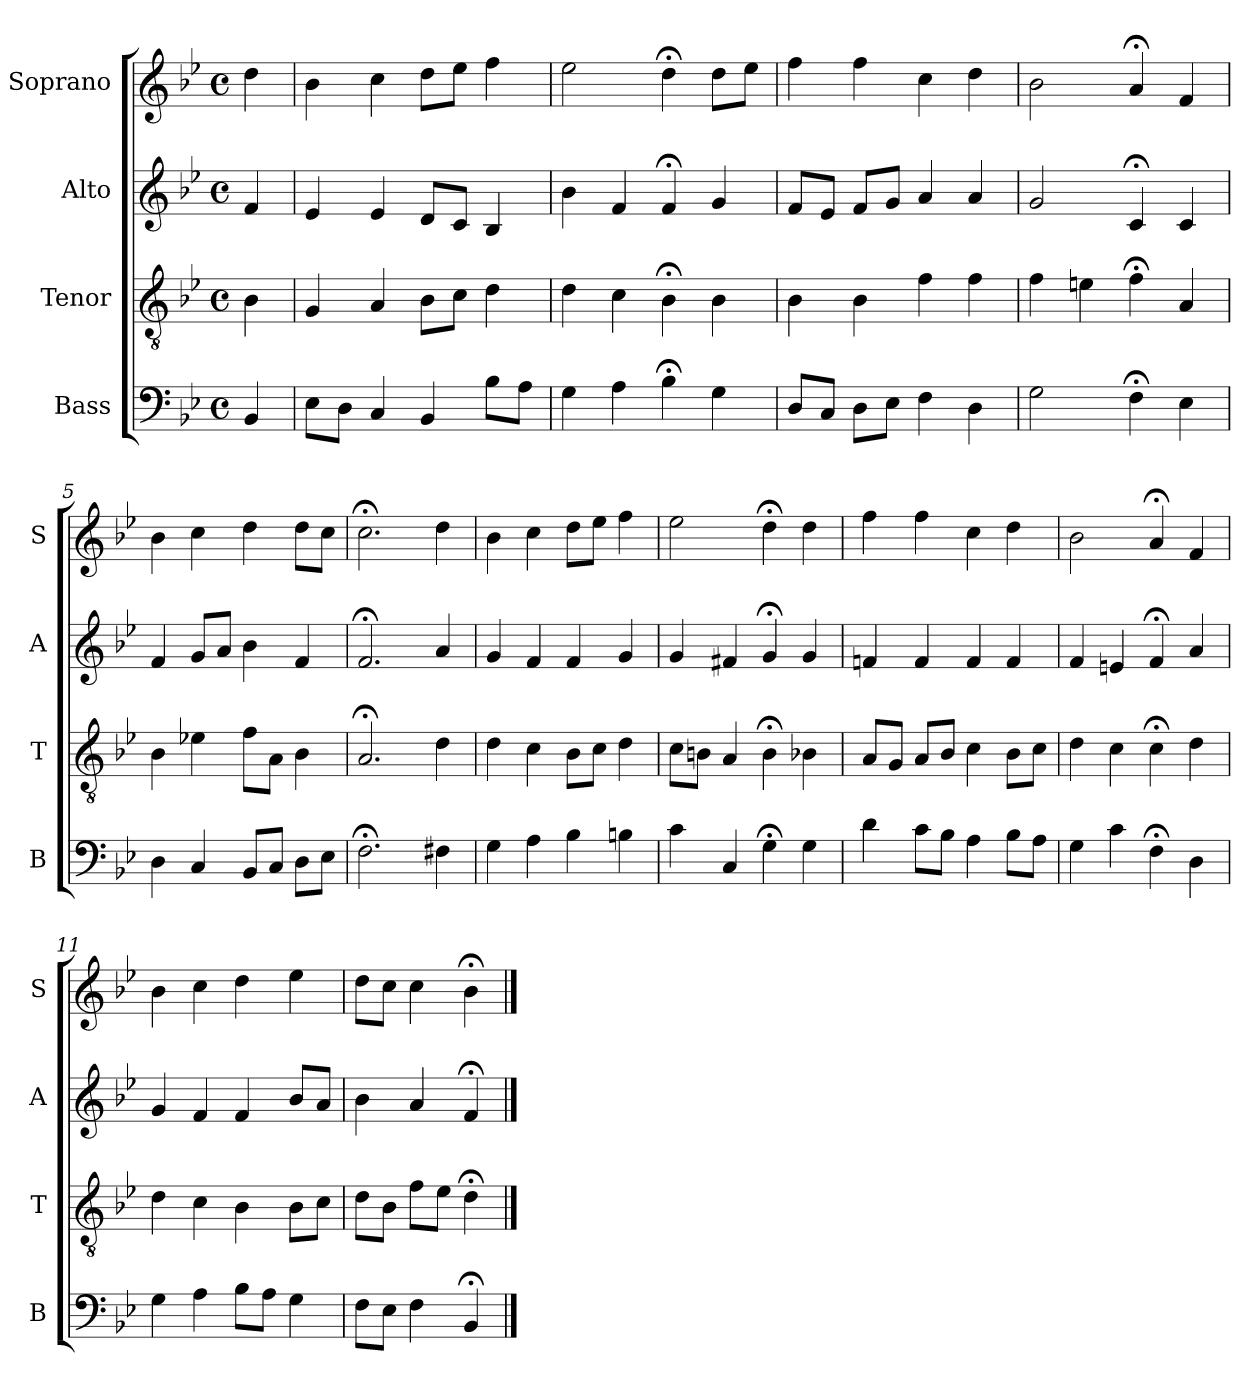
**kern	**kern	**kern	**kern
*part4	*part3	*part2	*part1
*staff4	*staff3	*staff2	*staff1
*I"Bass	*I"Tenor	*I"Alto	*I"Soprano
*I'B	*I'T	*I'A	*I'S
*clefF4	*clefGv2	*clefG2	*clefG2
*k[b-e-]	*k[b-e-]	*k[b-e-]	*k[b-e-]
*B-:	*B-:	*B-:	*B-:
*M4/4	*M4/4	*M4/4	*M4/4
*met(c)	*met(c)	*met(c)	*met(c)
*MM100	*MM100	*MM100	*MM100
=	=	=	=
4BB-	4B-	4f	4dd
=1	=1	=1	=1
8E-L	4G	4e-	4b-
8DJ	.	.	.
4C	4A	4e-	4cc
4BB-	8B-L	8dL	8ddL
.	8cJ	8cJ	8ee-J
8B-L	4d	4B-	4ff
8AJ	.	.	.
=2	=2	=2	=2
4G	4d	4b-	2ee-
4A	4c	4f	.
4B-;<	4B-;<	4f;<	4dd;<
4G	4B-	4g	8ddL
.	.	.	8ee-J
=3	=3	=3	=3
8DL	4B-	8fL	4ff
8CJ	.	8e-J	.
8DL	4B-i	8fL	4ff
8E-iJ	.	8gJ	.
4Fi	4fi	4a	4cc
4D	4f	4a	4dd
=4	=4	=4	=4
2G	4f	2g	2b-
.	4en	.	.
4F;<	4f;<	4c;<	4a;<
4E-	4Ai	4c	4fi
=5	=5	=5	=5
4D	4B-i	4f	4b-i
4C	4e-X	8gL	4cc
.	.	8aJ	.
8BB-L	8fL	4b-	4dd
8CJ	8AJ	.	.
8DL	4B-	4f	8ddL
8E-J	.	.	8ccJ
=6	=6	=6	=6
2.F;<	2.A;<	2.f;<	2.cc;<
4F#X	4d	4a	4dd
=7	=7	=7	=7
4G	4d	4g	4b-
4A	4c	4f	4cc
4B-	8B-L	4f	8ddL
.	8cJ	.	8ee-J
4Bn	4d	4g	4ff
=8	=8	=8	=8
4c	8cL	4g	2ee-
.	8BnJ	.	.
4C	4A	4f#X	.
4G;<	4B;<	4g;<	4dd;<
4G	4B-X	4g	4dd
=9	=9	=9	=9
4d	8AL	4fn	4ff
.	8GJ	.	.
8cL	8AL	4f	4ff
8B-J	8B-J	.	.
4A	4c	4f	4cc
8B-L	8B-L	4f	4dd
8AJ	8cJ	.	.
=10	=10	=10	=10
4G	4d	4f	2b-
4c	4c	4en	.
4F;<	4c;<	4f;<	4a;<
4D	4d	4a	4f
=11	=11	=11	=11
4G	4d	4g	4b-
4A	4c	4f	4cc
8B-L	4B-	4f	4dd
8AJ	.	.	.
4G	8B-L	8b-L	4ee-
.	8cJ	8aJ	.
=12	=12	=12	=12
8FL	8dL	4b-	8ddL
8E-iJ	8B-iJ	.	8ccJ
4Fi	8fiL	4a	4cc
.	8e-J	.	.
4BB-;<	4d;<	4f;<	4b-;<
==	==	==	==
*-	*-	*-	*-
